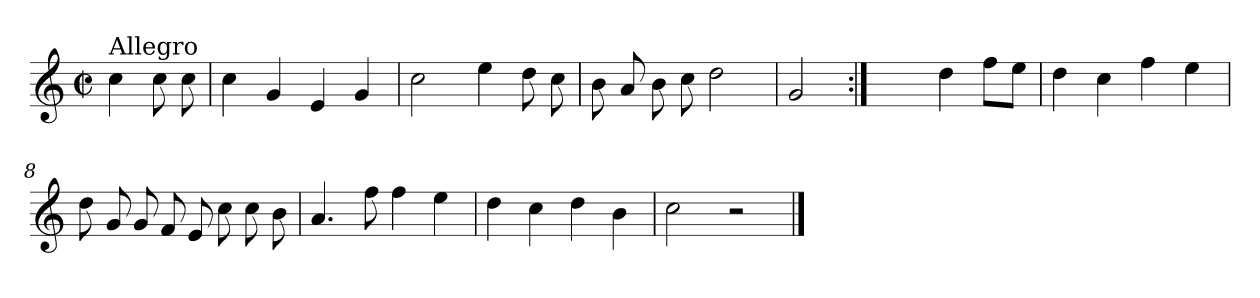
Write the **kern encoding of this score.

**kern
*part1
*staff1
*clefG2
*k[]
*C:
*M2/2
*met(c|)
=1
!LO:TX:a:t=Allegro
4cc\
8cc\
8cc\
=2
4cc\
4g/
4e/
4g/
=3
2cc\
4ee\
8dd\
8cc\
=4
8b\
8a/
8b\
8cc\
2dd\
=5
2g/
=6:|!
2ryy
4dd\
8ff\L
8ee\J
=7
4dd\
4cc\
4ff\
4ee\
=8
8dd\
8g/
8g/
8f/
8e/
8cc\
8cc\
8b\
=9
4.a/
8ff\
4ff\
4ee\
=10
4dd\
4cc\
4dd\
4b\
=11
2cc\
2r
==
*-
